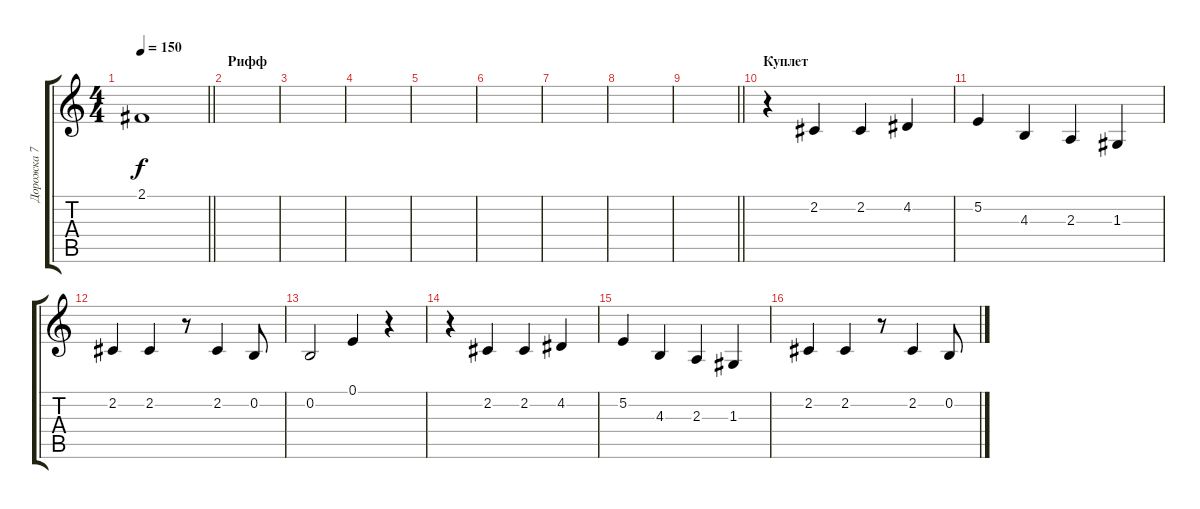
\track ("Дорожка 7" "Дорожка 7") {instrument bassoon}
\staff {score tabs}
\tuning (E4 B3 G3 D3 A2 E2) {hide}
\ts (4 4)
\tempo 150
\clef g2
\barLineRight lightlight
\ks c
2.1.1{dy f} |
\section ("" "Рифф")
|
|
|
|
|
|
|
\barLineRight lightlight
|
\section ("" "Куплет")
r.4 2.2.4 2.2.4 4.2.4 |
5.2.4 4.3.4 2.3.4 1.3.4 |
2.2.4 2.2.4 r.8 2.2.4 0.2.8 |
0.2.2 0.1.4 r.4 |
r.4 2.2.4 2.2.4 4.2.4 |
5.2.4 4.3.4 2.3.4 1.3.4 |
2.2.4 2.2.4 r.8 2.2.4 0.2.8
